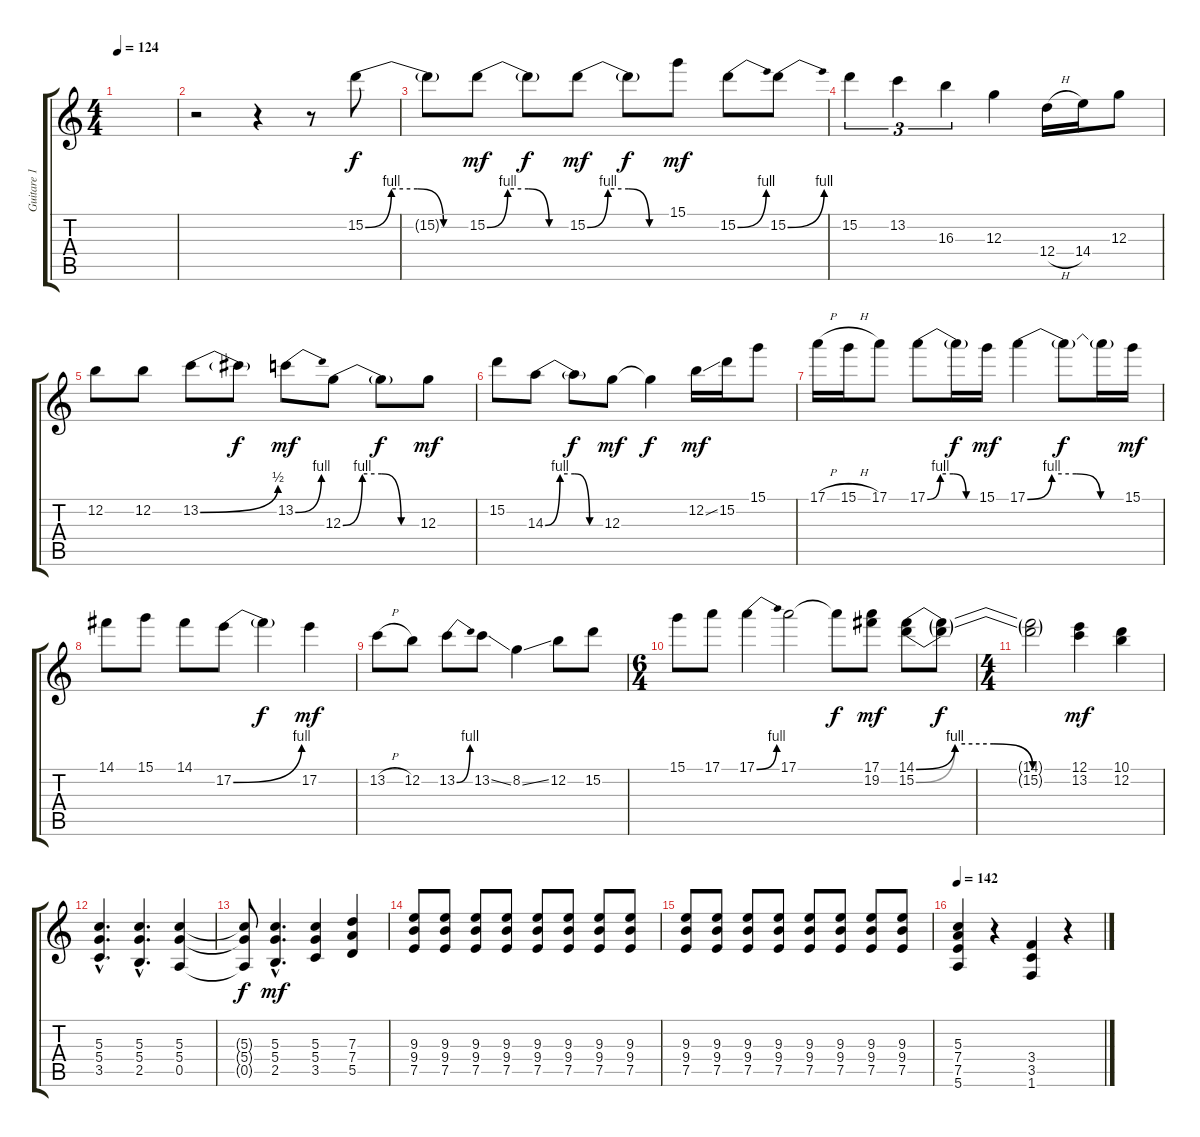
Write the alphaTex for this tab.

\track ("Guitare 1" "Guitare 1") {instrument distortionguitar}
\staff {score tabs}
\tuning (E4 B3 G3 D3 A2 E2) {hide}
\ts (4 4)
\tempo 124
\clef g2
\ks c
|
r.2 r.4 r.8 15.2{be (custom 0 0 15 4 30 4 45 0 60 0)}.8 |
15.2{t}.8{dy f} 15.2{be (custom 0 0 15 4 30 4 45 0 60 0)}.8{dy mf} 15.2{t}.8{dy f} 15.2{be (custom 0 0 15 4 30 4 45 0 60 0)}.8{dy mf} 15.2{t}.8{dy f} 15.1.8{dy mf} 15.2{be (bend 0 0 60 4)}.8 15.2{be (bend 0 0 60 4)}.8 |
15.2.4{tu (3 2)} 13.2.4{tu (3 2)} 16.3.4{tu (3 2)} 12.3.4 12.4{h}.16 14.4.16 12.3.8 |
12.2.8 12.2.8 13.2{be (bend 0 0 60 2)}.8 13.2{t}.8{dy f} 13.2{be (bend 0 0 60 4)}.8{dy mf} 12.3{be (custom 0 0 15 4 30 4 45 0 60 0)}.8 12.3{t}.8{dy f} 12.3.8{dy mf} |
15.2.8 14.3{be (custom 0 0 15 4 30 4 45 0 60 0)}.8 14.3{t}.8{dy f} 12.3.8{dy mf} 12.3{t}.4{dy f} 12.2{ss}.16{dy mf} 15.2.16 15.1.8 |
17.1{h}.16 15.1{h}.16 17.1.8 17.1{be (custom 0 0 15 4 30 4 45 0 60 0)}.8 17.1{t}.16{dy f} 15.1.16{dy mf} 17.1{be (custom 0 0 15 4 30 4 45 0 60 0)}.4 17.1{t}.8{dy f} 17.1{t}.16 15.1.16{dy mf} |
14.1.8 15.1.8 14.1.8 17.2{be (bend 0 0 60 4)}.8 17.2{t}.4{dy f} 17.2.4{dy mf} |
13.2{h}.8 12.2.8 13.2{be (bend 0 0 60 4)}.8 13.2{ss}.8 8.2{ss}.4 12.2.8 15.2.8 |
\ts (6 4)
15.1.8 17.1.8 17.1{be (bend 0 0 60 4)}.4 17.1.2 17.1{t}.8{dy f} (17.1 19.2).8{dy mf} (14.1{be (custom 0 0 15 4 30 4 45 0 60 0)} 15.2{be (custom 0 0 15 4 30 4 45 0 60 0)}).8 (14.1{t} 15.2{t}).8{dy f} |
\ts (4 4)
(14.1{t} 15.2{t}).2 (12.1 13.2).4{dy mf} (10.1 12.2).4 |
(5.3{hac} 5.4{hac} 3.5{hac}).4{d} (5.3{hac} 5.4{hac} 2.5{hac}).4{d} (5.3 5.4 0.5).4 |
(5.3{t} 5.4{t} 0.5{t}).8{dy f} (5.3{hac} 5.4{hac} 2.5{hac}).4{d dy mf} (5.3 5.4 3.5).4 (7.3 7.4 5.5).4 |
(9.3 9.4 7.5).8 (9.3 9.4 7.5).8 (9.3 9.4 7.5).8 (9.3 9.4 7.5).8 (9.3 9.4 7.5).8 (9.3 9.4 7.5).8 (9.3 9.4 7.5).8 (9.3 9.4 7.5).8 |
(9.3 9.4 7.5).8 (9.3 9.4 7.5).8 (9.3 9.4 7.5).8 (9.3 9.4 7.5).8 (9.3 9.4 7.5).8 (9.3 9.4 7.5).8 (9.3 9.4 7.5).8 (9.3 9.4 7.5).8 |
\tempo 142
(5.3 7.4 7.5 5.6).4 r.4 (3.4 3.5 1.6).4 r.4
